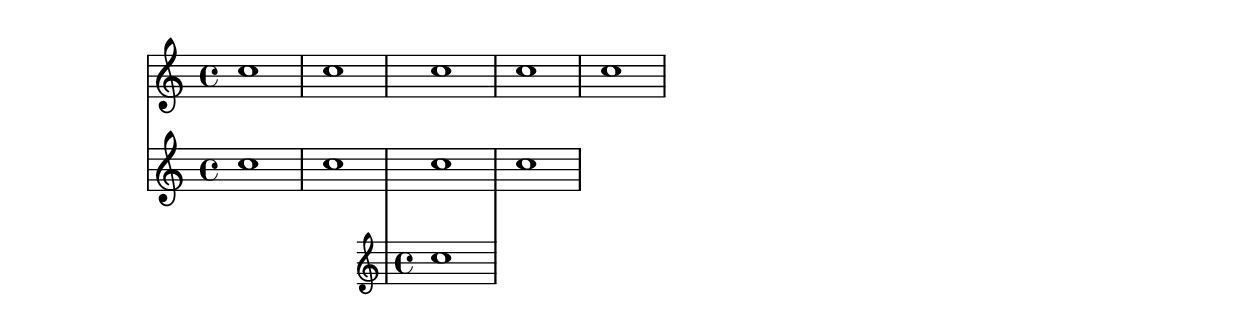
\version "1.7.6"
%{
(Message vers:9)
To: Adrian Mariano <<adrian@camcornelledu>>.
cc: gnu-music-discuss@gnu.org
Subject: Re: Switching from one staff to two staves 
Reply-To: janneke@gnu.org
In-reply-to: Your message of "Tue, 19 Jan 1999 12:27:10 EST."
             <<199901191727.MAA29757@avalanchecamcornelledu>>. 
Date: Wed, 20 Jan 1999 09:39:22 +0100
From: Jan Nieuwenhuizen <<jan@beavis-nt>>

On Tuesday, 19 January 1999, Adrian Mariano writes:

> I want to typeset something which starts out with just one staff and then
> harmony comes in and there are two staves.  I can't figure out how to do
> this.  I get an extra blank staff during the second section (using
> Lily 1.1.15):

There used to be an example called 'multi.ly'...
Try this (we'll include it in pl23/24):

extra-staff.ly:
%}

\score {
	<
		\context Staff=i \notes\relative c''{ c1 c c c c }
		\context StaffGroup=ii \notes\relative c''{ 
			\context Staff=ii
			c1 c
			< \context Staff=ii { c1 } \context Staff=iii { c1 } >
			c
		}
	>
  	\paper {
		linewidth = -1.
		\translator{
			\ScoreContext

		}
	}
}



%% new-chords-done %%
